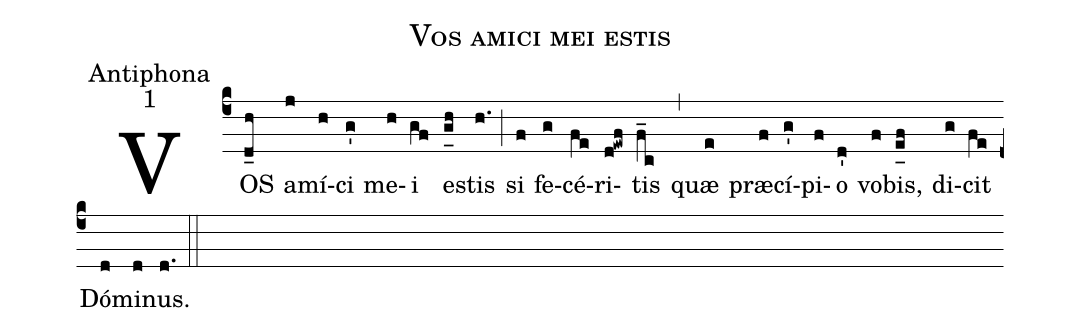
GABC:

name:Vos amici mei estis;
office-part:Antiphona;
mode:1;
%%
(c4) VOS(d_h) a(j)mí(h)ci(g') me(h)i(gf) e(g_[uh:l]h)stis(h.) (;) si(f) fe(g)cé(fe)ri(d!ewf)tis(f_c) (,) quæ(e) præ(f)cí(g')pi(f)o(d') vo(f)bis,(e_[uh:l]f) di(g)cit(fe) Dó(d)mi(d)nus.(d.) (::)
%<eu>E(h) u(h) o(g) u(f) a(gh) e.</eu>(gh..) (::)
